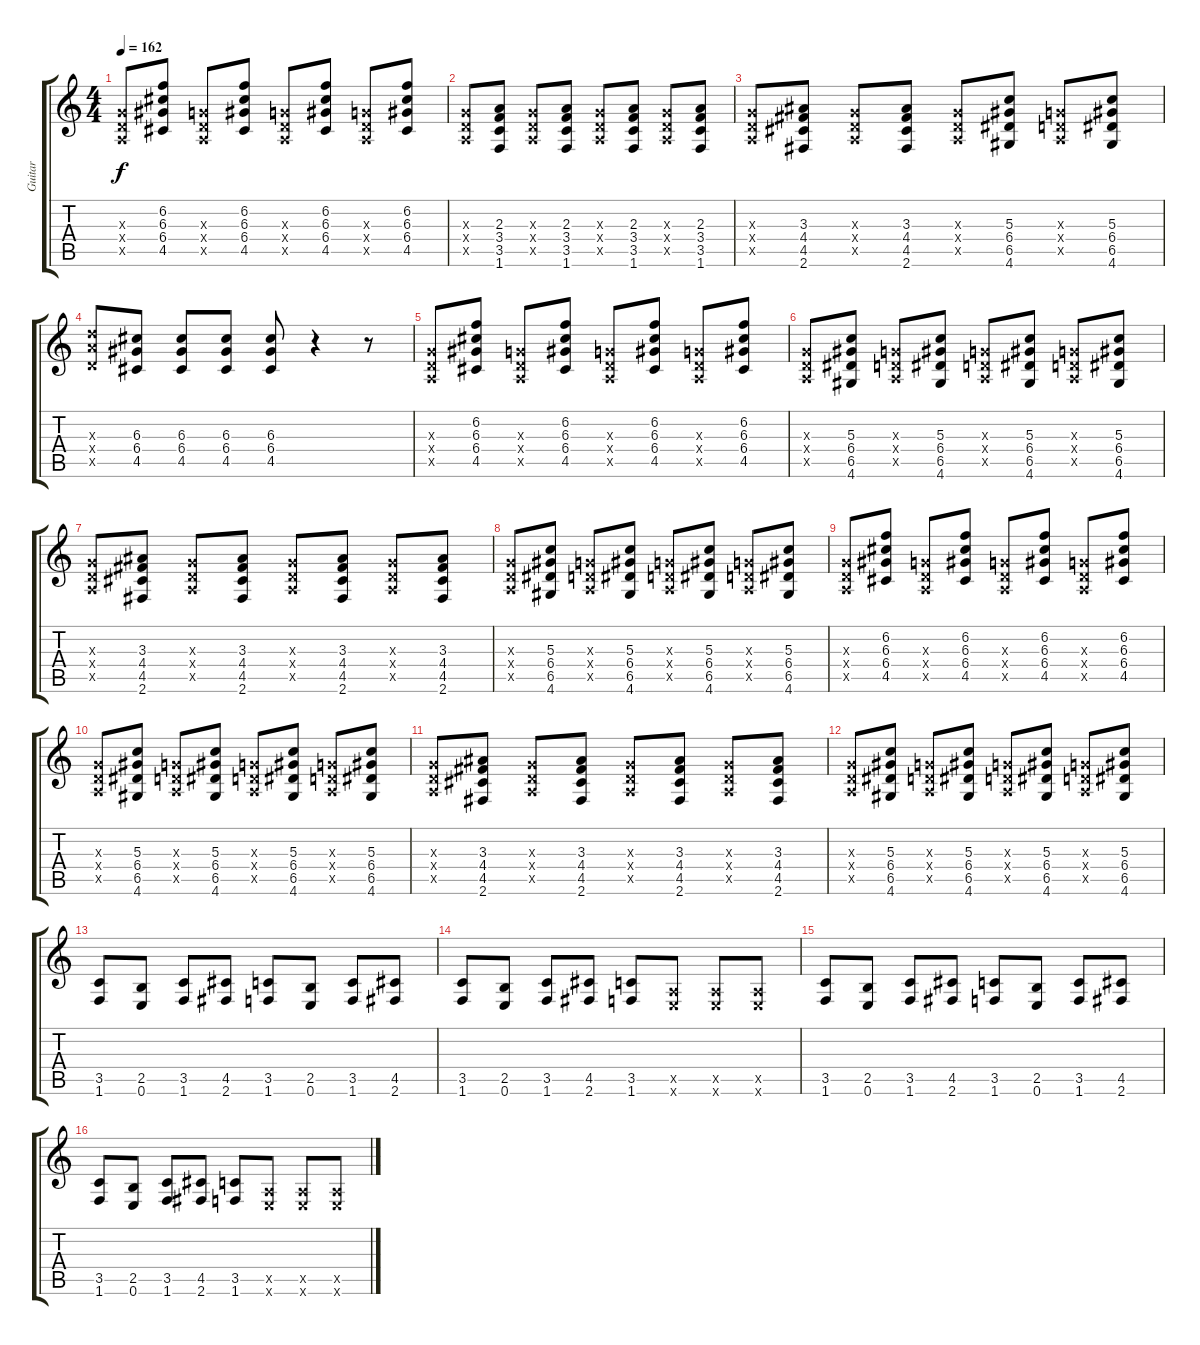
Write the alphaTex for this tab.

\track ("Guitar" "Guitar") {instrument overdrivenguitar}
\staff {score tabs}
\tuning (E4 B3 G3 D3 A2 E2) {hide}
\ts (4 4)
\tempo 162
\clef g2
\ks c
(0.3{x} 0.4{x} 0.5{x}).8{dy f} (6.2 6.3 6.4 4.5).8 (0.3{x} 0.4{x} 0.5{x}).8 (6.2 6.3 6.4 4.5).8 (0.3{x} 0.4{x} 0.5{x}).8 (6.2 6.3 6.4 4.5).8 (0.3{x} 0.4{x} 0.5{x}).8 (6.2 6.3 6.4 4.5).8 |
(0.3{x} 0.4{x} 0.5{x}).8 (2.3 3.4 3.5 1.6).8 (0.3{x} 0.4{x} 0.5{x}).8 (2.3 3.4 3.5 1.6).8 (0.3{x} 0.4{x} 0.5{x}).8 (2.3 3.4 3.5 1.6).8 (0.3{x} 0.4{x} 0.5{x}).8 (2.3 3.4 3.5 1.6).8 |
(0.3{x} 0.4{x} 0.5{x}).8 (3.3 4.4 4.5 2.6).8 (0.3{x} 0.4{x} 0.5{x}).8 (3.3 4.4 4.5 2.6).8 (0.3{x} 0.4{x} 0.5{x}).8 (5.3 6.4 6.5 4.6).8 (0.3{x} 0.4{x} 0.5{x}).8 (5.3 6.4 6.5 4.6).8 |
(7.3{x} 7.4{x} 5.5{x}).8 (6.3 6.4 4.5).8 (6.3 6.4 4.5).8 (6.3 6.4 4.5).8 (6.3 6.4 4.5).8 r.4 r.8 |
(0.3{x} 0.4{x} 0.5{x}).8 (6.2 6.3 6.4 4.5).8 (0.3{x} 0.4{x} 0.5{x}).8 (6.2 6.3 6.4 4.5).8 (0.3{x} 0.4{x} 0.5{x}).8 (6.2 6.3 6.4 4.5).8 (0.3{x} 0.4{x} 0.5{x}).8 (6.2 6.3 6.4 4.5).8 |
(0.3{x} 0.4{x} 0.5{x}).8 (5.3 6.4 6.5 4.6).8 (0.3{x} 0.4{x} 0.5{x}).8 (5.3 6.4 6.5 4.6).8 (0.3{x} 0.4{x} 0.5{x}).8 (5.3 6.4 6.5 4.6).8 (0.3{x} 0.4{x} 0.5{x}).8 (5.3 6.4 6.5 4.6).8 |
(0.3{x} 0.4{x} 0.5{x}).8 (3.3 4.4 4.5 2.6).8 (0.3{x} 0.4{x} 0.5{x}).8 (3.3 4.4 4.5 2.6).8 (0.3{x} 0.4{x} 0.5{x}).8 (3.3 4.4 4.5 2.6).8 (0.3{x} 0.4{x} 0.5{x}).8 (3.3 4.4 4.5 2.6).8 |
(0.3{x} 0.4{x} 0.5{x}).8 (5.3 6.4 6.5 4.6).8 (0.3{x} 0.4{x} 0.5{x}).8 (5.3 6.4 6.5 4.6).8 (0.3{x} 0.4{x} 0.5{x}).8 (5.3 6.4 6.5 4.6).8 (0.3{x} 0.4{x} 0.5{x}).8 (5.3 6.4 6.5 4.6).8 |
(0.3{x} 0.4{x} 0.5{x}).8 (6.2 6.3 6.4 4.5).8 (0.3{x} 0.4{x} 0.5{x}).8 (6.2 6.3 6.4 4.5).8 (0.3{x} 0.4{x} 0.5{x}).8 (6.2 6.3 6.4 4.5).8 (0.3{x} 0.4{x} 0.5{x}).8 (6.2 6.3 6.4 4.5).8 |
(0.3{x} 0.4{x} 0.5{x}).8 (5.3 6.4 6.5 4.6).8 (0.3{x} 0.4{x} 0.5{x}).8 (5.3 6.4 6.5 4.6).8 (0.3{x} 0.4{x} 0.5{x}).8 (5.3 6.4 6.5 4.6).8 (0.3{x} 0.4{x} 0.5{x}).8 (5.3 6.4 6.5 4.6).8 |
(0.3{x} 0.4{x} 0.5{x}).8 (3.3 4.4 4.5 2.6).8 (0.3{x} 0.4{x} 0.5{x}).8 (3.3 4.4 4.5 2.6).8 (0.3{x} 0.4{x} 0.5{x}).8 (3.3 4.4 4.5 2.6).8 (0.3{x} 0.4{x} 0.5{x}).8 (3.3 4.4 4.5 2.6).8 |
(0.3{x} 0.4{x} 0.5{x}).8 (5.3 6.4 6.5 4.6).8 (0.3{x} 0.4{x} 0.5{x}).8 (5.3 6.4 6.5 4.6).8 (0.3{x} 0.4{x} 0.5{x}).8 (5.3 6.4 6.5 4.6).8 (0.3{x} 0.4{x} 0.5{x}).8 (5.3 6.4 6.5 4.6).8 |
(3.5 1.6).8 (2.5 0.6).8 (3.5 1.6).8 (4.5 2.6).8 (3.5 1.6).8 (2.5 0.6).8 (3.5 1.6).8 (4.5 2.6).8 |
(3.5 1.6).8 (2.5 0.6).8 (3.5 1.6).8 (4.5 2.6).8 (3.5 1.6).8 (0.5{x} 0.6{x}).8 (0.5{x} 0.6{x}).8 (0.5{x} 0.6{x}).8 |
(3.5 1.6).8 (2.5 0.6).8 (3.5 1.6).8 (4.5 2.6).8 (3.5 1.6).8 (2.5 0.6).8 (3.5 1.6).8 (4.5 2.6).8 |
(3.5 1.6).8 (2.5 0.6).8 (3.5 1.6).8 (4.5 2.6).8 (3.5 1.6).8 (0.5{x} 0.6{x}).8 (0.5{x} 0.6{x}).8 (0.5{x} 0.6{x}).8
